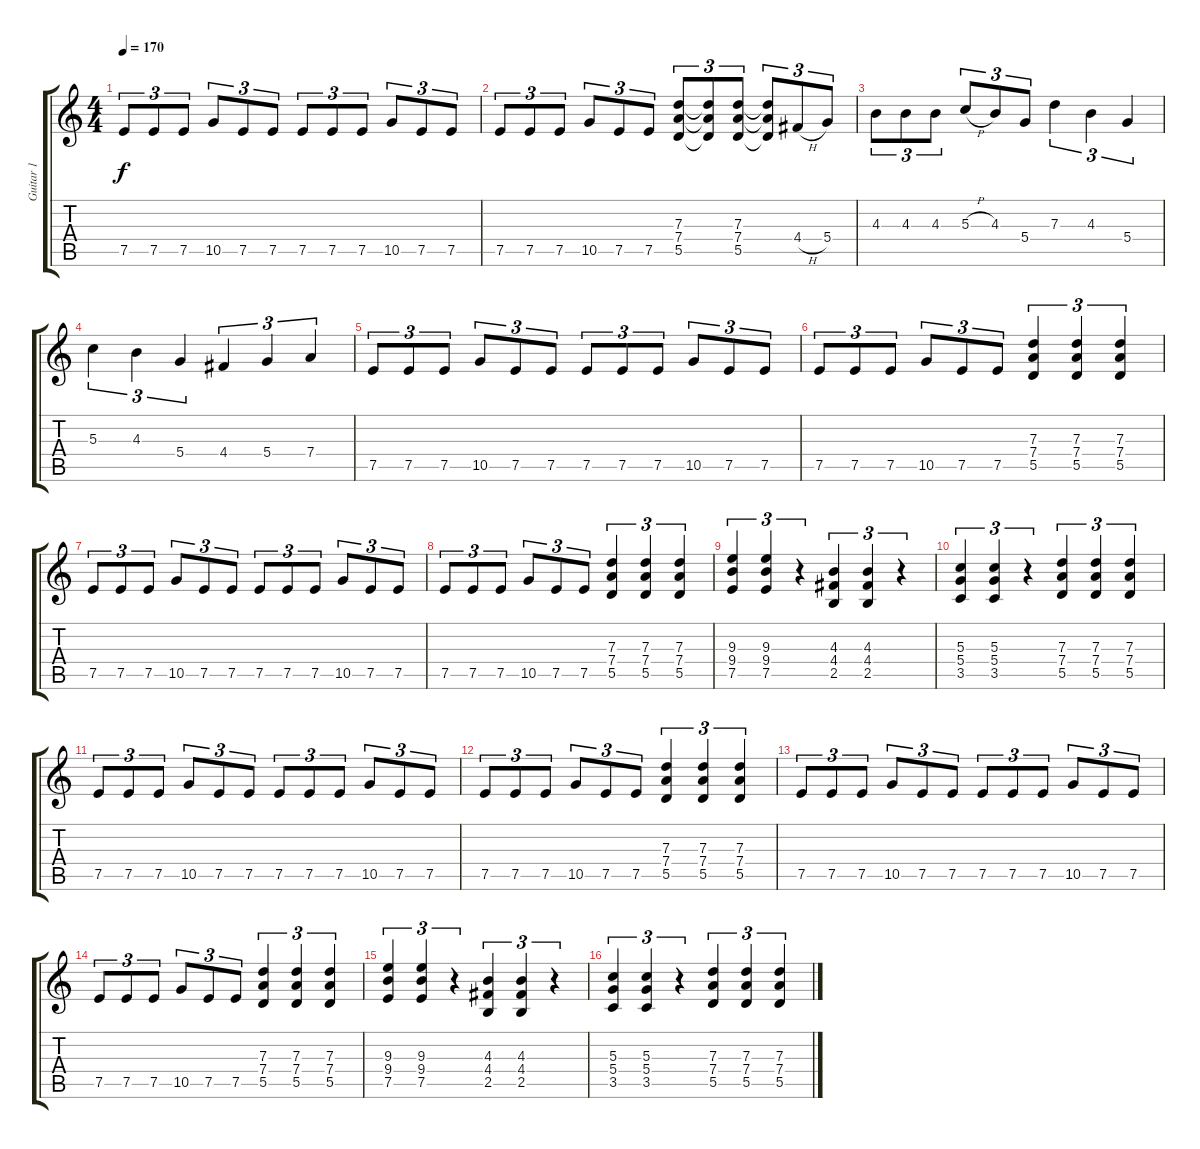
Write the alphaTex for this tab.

\track ("Guitar 1" "Guitar 1") {instrument distortionguitar}
\staff {score tabs}
\tuning (E4 B3 G3 D3 A2 E2) {hide}
\ts (4 4)
\tempo 170
\clef g2
\ks c
7.5.8{tu (3 2) dy f} 7.5.8{tu (3 2)} 7.5.8{tu (3 2)} 10.5.8{tu (3 2)} 7.5.8{tu (3 2)} 7.5.8{tu (3 2)} 7.5.8{tu (3 2)} 7.5.8{tu (3 2)} 7.5.8{tu (3 2)} 10.5.8{tu (3 2)} 7.5.8{tu (3 2)} 7.5.8{tu (3 2)} |
7.5.8{tu (3 2)} 7.5.8{tu (3 2)} 7.5.8{tu (3 2)} 10.5.8{tu (3 2)} 7.5.8{tu (3 2)} 7.5.8{tu (3 2)} (7.3 7.4 5.5).8{tu (3 2)} (7.3{t} 7.4{t} 5.5{t}).8{tu (3 2)} (7.3 7.4 5.5).8{tu (3 2)} (7.3{t} 7.4{t} 5.5{t}).8{tu (3 2)} 4.4{h}.8{tu (3 2)} 5.4.8{tu (3 2)} |
4.3.8{tu (3 2)} 4.3.8{tu (3 2)} 4.3.8{tu (3 2)} 5.3{h}.8{tu (3 2)} 4.3.8{tu (3 2)} 5.4.8{tu (3 2)} 7.3.4{tu (3 2)} 4.3.4{tu (3 2)} 5.4.4{tu (3 2)} |
5.3.4{tu (3 2)} 4.3.4{tu (3 2)} 5.4.4{tu (3 2)} 4.4.4{tu (3 2)} 5.4.4{tu (3 2)} 7.4.4{tu (3 2)} |
7.5.8{tu (3 2)} 7.5.8{tu (3 2)} 7.5.8{tu (3 2)} 10.5.8{tu (3 2)} 7.5.8{tu (3 2)} 7.5.8{tu (3 2)} 7.5.8{tu (3 2)} 7.5.8{tu (3 2)} 7.5.8{tu (3 2)} 10.5.8{tu (3 2)} 7.5.8{tu (3 2)} 7.5.8{tu (3 2)} |
7.5.8{tu (3 2)} 7.5.8{tu (3 2)} 7.5.8{tu (3 2)} 10.5.8{tu (3 2)} 7.5.8{tu (3 2)} 7.5.8{tu (3 2)} (7.3 7.4 5.5).4{tu (3 2)} (7.3 7.4 5.5).4{tu (3 2)} (7.3 7.4 5.5).4{tu (3 2)} |
7.5.8{tu (3 2)} 7.5.8{tu (3 2)} 7.5.8{tu (3 2)} 10.5.8{tu (3 2)} 7.5.8{tu (3 2)} 7.5.8{tu (3 2)} 7.5.8{tu (3 2)} 7.5.8{tu (3 2)} 7.5.8{tu (3 2)} 10.5.8{tu (3 2)} 7.5.8{tu (3 2)} 7.5.8{tu (3 2)} |
7.5.8{tu (3 2)} 7.5.8{tu (3 2)} 7.5.8{tu (3 2)} 10.5.8{tu (3 2)} 7.5.8{tu (3 2)} 7.5.8{tu (3 2)} (7.3 7.4 5.5).4{tu (3 2)} (7.3 7.4 5.5).4{tu (3 2)} (7.3 7.4 5.5).4{tu (3 2)} |
(9.3 9.4 7.5).4{tu (3 2)} (9.3 9.4 7.5).4{tu (3 2)} r.4{tu (3 2)} (4.3 4.4 2.5).4{tu (3 2)} (4.3 4.4 2.5).4{tu (3 2)} r.4{tu (3 2)} |
(5.3 5.4 3.5).4{tu (3 2)} (5.3 5.4 3.5).4{tu (3 2)} r.4{tu (3 2)} (7.3 7.4 5.5).4{tu (3 2)} (7.3 7.4 5.5).4{tu (3 2)} (7.3 7.4 5.5).4{tu (3 2)} |
7.5.8{tu (3 2)} 7.5.8{tu (3 2)} 7.5.8{tu (3 2)} 10.5.8{tu (3 2)} 7.5.8{tu (3 2)} 7.5.8{tu (3 2)} 7.5.8{tu (3 2)} 7.5.8{tu (3 2)} 7.5.8{tu (3 2)} 10.5.8{tu (3 2)} 7.5.8{tu (3 2)} 7.5.8{tu (3 2)} |
7.5.8{tu (3 2)} 7.5.8{tu (3 2)} 7.5.8{tu (3 2)} 10.5.8{tu (3 2)} 7.5.8{tu (3 2)} 7.5.8{tu (3 2)} (7.3 7.4 5.5).4{tu (3 2)} (7.3 7.4 5.5).4{tu (3 2)} (7.3 7.4 5.5).4{tu (3 2)} |
7.5.8{tu (3 2)} 7.5.8{tu (3 2)} 7.5.8{tu (3 2)} 10.5.8{tu (3 2)} 7.5.8{tu (3 2)} 7.5.8{tu (3 2)} 7.5.8{tu (3 2)} 7.5.8{tu (3 2)} 7.5.8{tu (3 2)} 10.5.8{tu (3 2)} 7.5.8{tu (3 2)} 7.5.8{tu (3 2)} |
7.5.8{tu (3 2)} 7.5.8{tu (3 2)} 7.5.8{tu (3 2)} 10.5.8{tu (3 2)} 7.5.8{tu (3 2)} 7.5.8{tu (3 2)} (7.3 7.4 5.5).4{tu (3 2)} (7.3 7.4 5.5).4{tu (3 2)} (7.3 7.4 5.5).4{tu (3 2)} |
(9.3 9.4 7.5).4{tu (3 2)} (9.3 9.4 7.5).4{tu (3 2)} r.4{tu (3 2)} (4.3 4.4 2.5).4{tu (3 2)} (4.3 4.4 2.5).4{tu (3 2)} r.4{tu (3 2)} |
(5.3 5.4 3.5).4{tu (3 2)} (5.3 5.4 3.5).4{tu (3 2)} r.4{tu (3 2)} (7.3 7.4 5.5).4{tu (3 2)} (7.3 7.4 5.5).4{tu (3 2)} (7.3 7.4 5.5).4{tu (3 2)}
